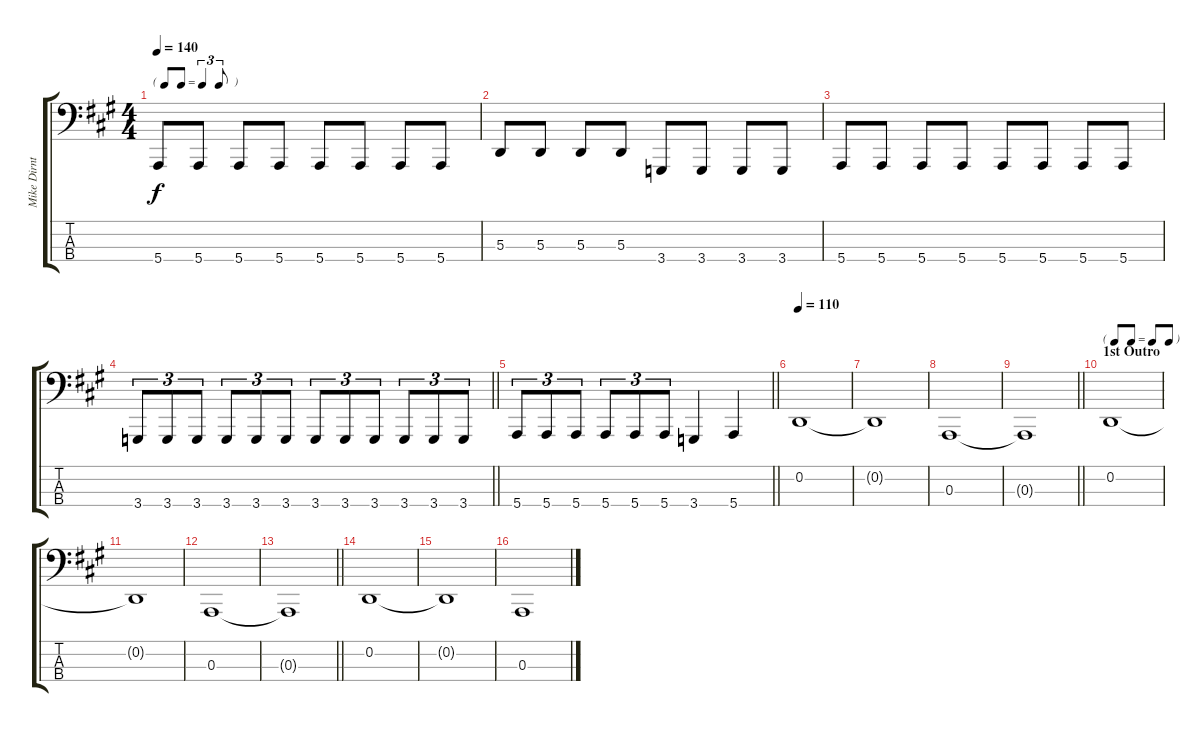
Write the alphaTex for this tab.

\track ("Mike Dirnt (Bass)" "Mike Dirnt") {instrument acousticgrandpiano}
\staff {score tabs}
\tuning (G2 D2 A1 E1) {hide}
\ts (4 4)
\tf triplet8th
\tempo 140
\clef f4
\ks a
5.4.8{dy f} 5.4.8 5.4.8 5.4.8 5.4.8 5.4.8 5.4.8 5.4.8 |
5.3.8 5.3.8 5.3.8 5.3.8 3.4.8 3.4.8 3.4.8 3.4.8 |
5.4.8 5.4.8 5.4.8 5.4.8 5.4.8 5.4.8 5.4.8 5.4.8 |
\barLineRight lightlight
3.4.8{tu (3 2)} 3.4.8{tu (3 2)} 3.4.8{tu (3 2)} 3.4.8{tu (3 2)} 3.4.8{tu (3 2)} 3.4.8{tu (3 2)} 3.4.8{tu (3 2)} 3.4.8{tu (3 2)} 3.4.8{tu (3 2)} 3.4.8{tu (3 2)} 3.4.8{tu (3 2)} 3.4.8{tu (3 2)} |
\barLineRight lightlight
5.4.8{tu (3 2)} 5.4.8{tu (3 2)} 5.4.8{tu (3 2)} 5.4.8{tu (3 2)} 5.4.8{tu (3 2)} 5.4.8{tu (3 2)} 3.4.4 5.4.4 |
\tempo 110
0.2.1 |
0.2{t}.1 |
0.3.1 |
\barLineRight lightlight
0.3{t}.1 |
\tf none
\section ("" "1st Outro")
0.2.1 |
0.2{t}.1 |
0.3.1 |
\barLineRight lightlight
0.3{t}.1 |
0.2.1 |
0.2{t}.1 |
0.3.1
